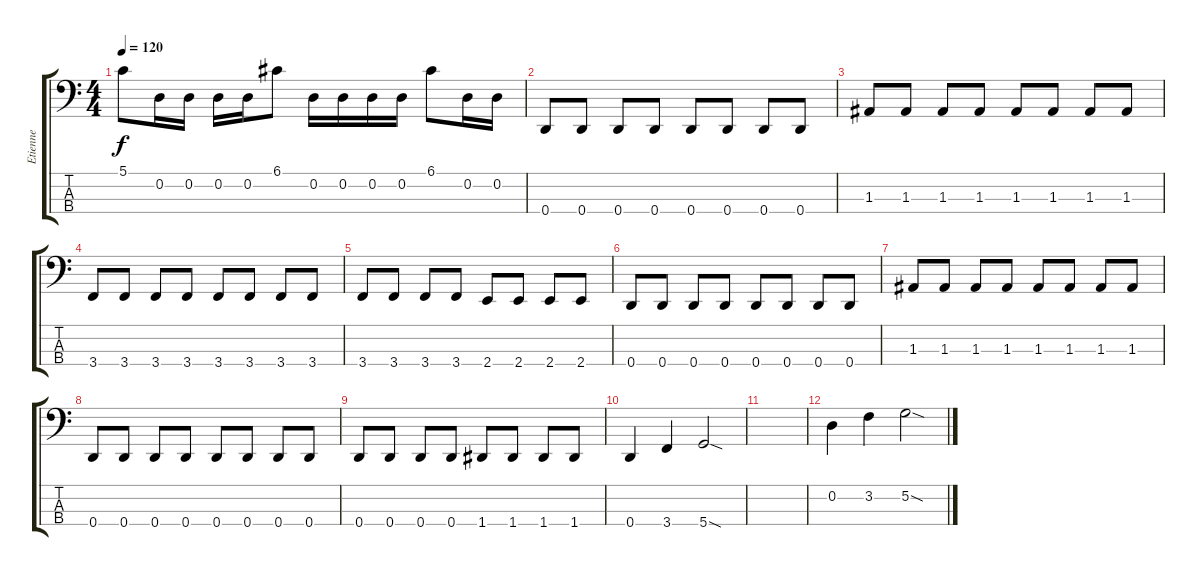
\track ("Etienne" "Etienne") {instrument slapbass1}
\staff {score tabs}
\tuning (G2 D2 A1 D1) {hide}
\ts (4 4)
\tempo 120
\clef f4
\ks c
5.1.8{dy f} 0.2.16 0.2.16 0.2.16 0.2.16 6.1.8 0.2.16 0.2.16 0.2.16 0.2.16 6.1.8 0.2.16 0.2.16 |
0.4.8 0.4.8 0.4.8 0.4.8 0.4.8 0.4.8 0.4.8 0.4.8 |
1.3.8 1.3.8 1.3.8 1.3.8 1.3.8 1.3.8 1.3.8 1.3.8 |
3.4.8 3.4.8 3.4.8 3.4.8 3.4.8 3.4.8 3.4.8 3.4.8 |
3.4.8 3.4.8 3.4.8 3.4.8 2.4.8 2.4.8 2.4.8 2.4.8 |
0.4.8 0.4.8 0.4.8 0.4.8 0.4.8 0.4.8 0.4.8 0.4.8 |
1.3.8 1.3.8 1.3.8 1.3.8 1.3.8 1.3.8 1.3.8 1.3.8 |
0.4.8 0.4.8 0.4.8 0.4.8 0.4.8 0.4.8 0.4.8 0.4.8 |
0.4.8 0.4.8 0.4.8 0.4.8 1.4.8 1.4.8 1.4.8 1.4.8 |
0.4.4 3.4.4 5.4{sod}.2 |
|
0.2.4 3.2.4 5.2{sod}.2
